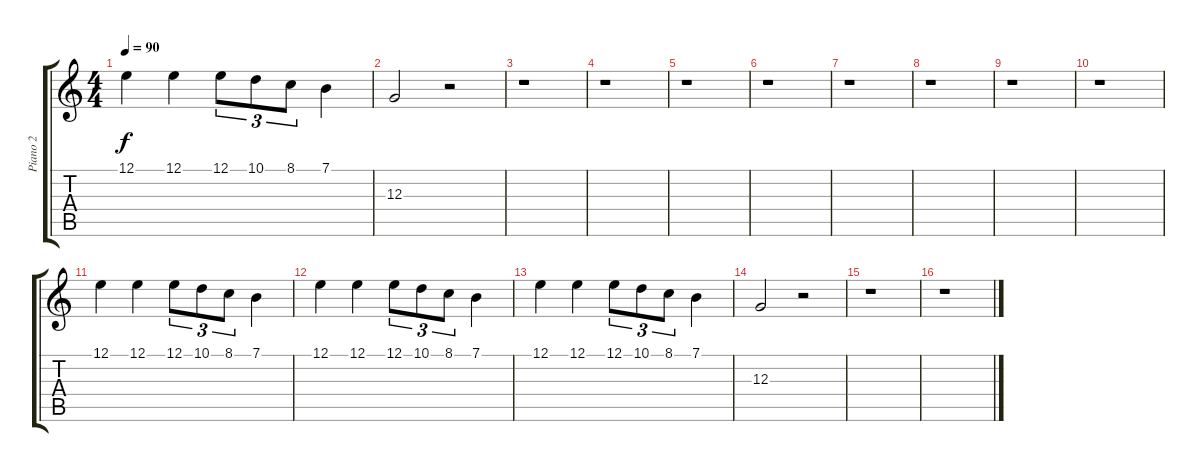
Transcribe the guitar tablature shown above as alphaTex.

\track ("Piano 2" "Piano 2") {instrument brightacousticpiano}
\staff {score tabs}
\tuning (E4 B3 G3 D3 A2 E2) {hide}
\ts (4 4)
\tempo 90
\clef g2
\ks c
12.1.4{dy f} 12.1.4 12.1.8{tu (3 2)} 10.1.8{tu (3 2)} 8.1.8{tu (3 2)} 7.1.4 |
12.3.2 r.2 |
r.1 |
r.1 |
r.1 |
r.1 |
r.1 |
r.1 |
r.1 |
r.1 |
12.1.4 12.1.4 12.1.8{tu (3 2)} 10.1.8{tu (3 2)} 8.1.8{tu (3 2)} 7.1.4 |
12.1.4 12.1.4 12.1.8{tu (3 2)} 10.1.8{tu (3 2)} 8.1.8{tu (3 2)} 7.1.4 |
12.1.4 12.1.4 12.1.8{tu (3 2)} 10.1.8{tu (3 2)} 8.1.8{tu (3 2)} 7.1.4 |
12.3.2 r.2 |
r.1 |
r.1
